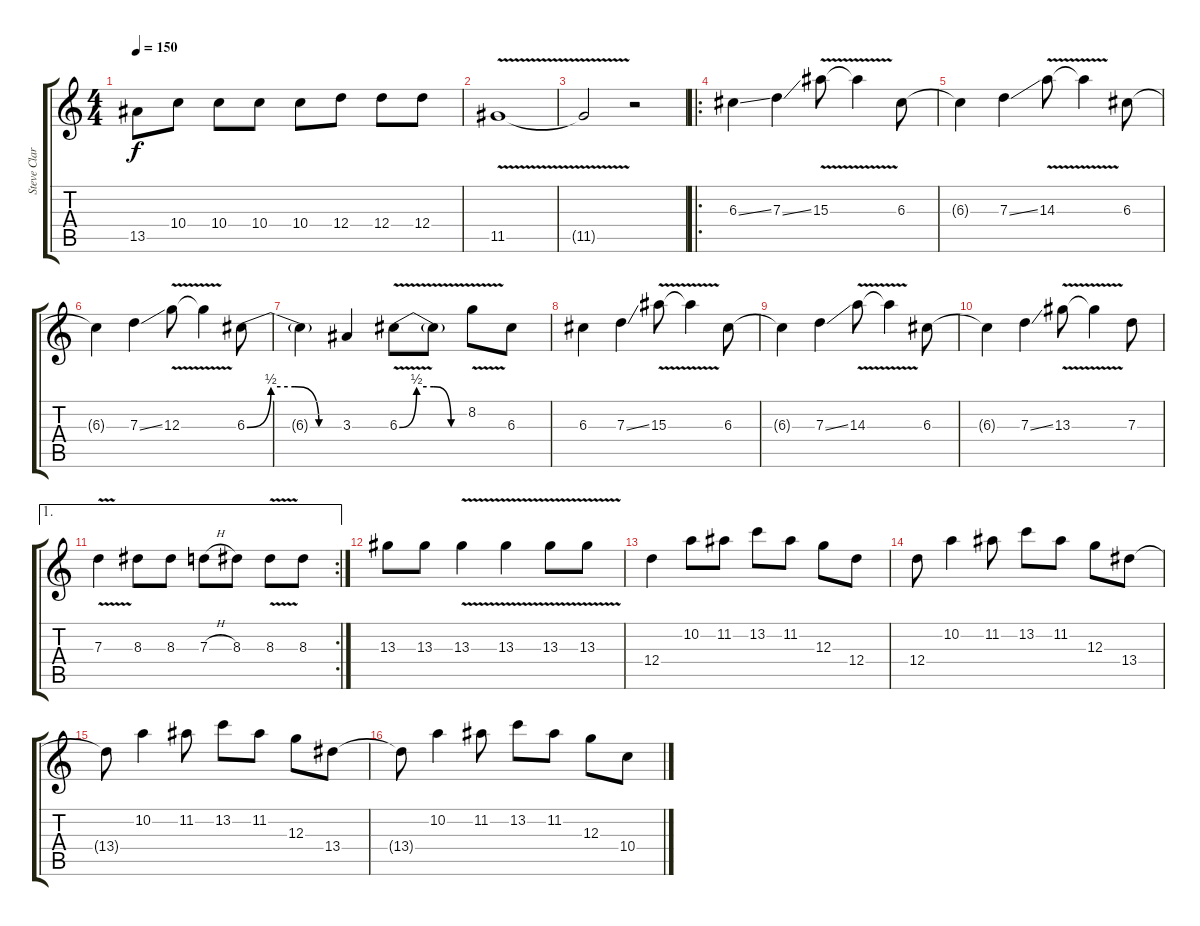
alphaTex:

\track ("Steve Clark (Switch 625)" "Steve Clar") {instrument distortionguitar}
\staff {score tabs}
\tuning (E4 B3 G3 D3 A2 E2) {hide}
\ts (4 4)
\tempo 150
\clef g2
\ks c
13.5.8{dy f} 10.4.8 10.4.8 10.4.8 10.4.8 12.4.8 12.4.8 12.4.8 |
11.5{v}.1 |
11.5{t}.2 r.2 |
\ro
6.3{ss}.4 7.3{ss}.4 15.3{v}.8 15.3{t}.4 6.3.8 |
6.3{t}.4 7.3{ss}.4 14.3{v}.8 14.3{t}.4 6.3.8 |
6.3{t}.4 7.3{ss}.4 12.3{v}.8 12.3{t}.4 6.3{be (custom 0 0 15 2 30 2 45 0 60 0)}.8 |
6.3{t}.4 3.3.4 6.3{be (custom 0 0 15 2 30 2 45 0 60 0) v}.8 6.3{t}.8 8.2{v}.8 6.3.8 |
6.3.4 7.3{ss}.4 15.3{v}.8 15.3{t}.4 6.3.8 |
6.3{t}.4 7.3{ss}.4 14.3{v}.8 14.3{t}.4 6.3.8 |
6.3{t}.4 7.3{ss}.4 13.3{v}.8 13.3{t}.4 7.3.8 |
\ae 1
\rc 2
7.3{v}.4 8.3.8 8.3.8 7.3{h}.8 8.3.8 8.3{v}.8 8.3.8 |
13.3.8 13.3.8 13.3{v}.4 13.3{v}.4 13.3{v}.8 13.3{v}.8 |
12.4.4 10.2.8 11.2.8 13.2.8 11.2.8 12.3.8 12.4.8 |
12.4.8 10.2.4 11.2.8 13.2.8 11.2.8 12.3.8 13.4.8 |
13.4{t}.8 10.2.4 11.2.8 13.2.8 11.2.8 12.3.8 13.4.8 |
13.4{t}.8 10.2.4 11.2.8 13.2.8 11.2.8 12.3.8 10.4.8
